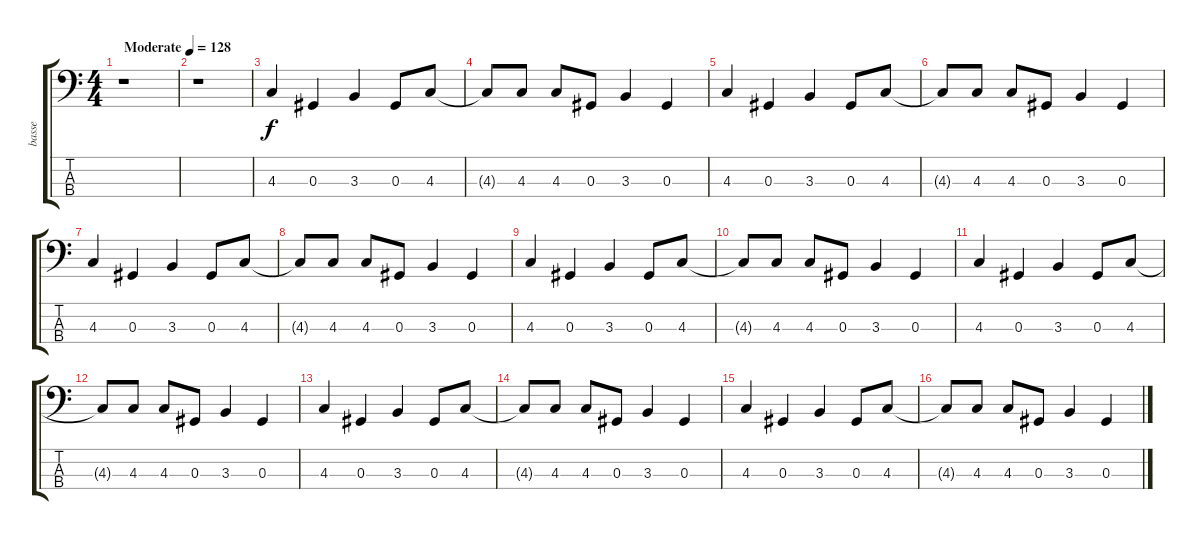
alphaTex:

\track ("basse" "basse") {instrument electricbasspick}
\staff {score tabs}
\tuning (Gb2 Db2 Ab1 Eb1) {hide}
\ts (4 4)
\tempo (128 "Moderate")
\clef f4
\ks c
r.1{dy f instrument electricbasspick} |
r.1 |
4.3.4 0.3.4 3.3.4 0.3.8 4.3.8 |
4.3{t}.8 4.3.8 4.3.8 0.3.8 3.3.4 0.3.4 |
4.3.4 0.3.4 3.3.4 0.3.8 4.3.8 |
4.3{t}.8 4.3.8 4.3.8 0.3.8 3.3.4 0.3.4 |
4.3.4 0.3.4 3.3.4 0.3.8 4.3.8 |
4.3{t}.8 4.3.8 4.3.8 0.3.8 3.3.4 0.3.4 |
4.3.4 0.3.4 3.3.4 0.3.8 4.3.8 |
4.3{t}.8 4.3.8 4.3.8 0.3.8 3.3.4 0.3.4 |
4.3.4 0.3.4 3.3.4 0.3.8 4.3.8 |
4.3{t}.8 4.3.8 4.3.8 0.3.8 3.3.4 0.3.4 |
4.3.4 0.3.4 3.3.4 0.3.8 4.3.8 |
4.3{t}.8 4.3.8 4.3.8 0.3.8 3.3.4 0.3.4 |
4.3.4 0.3.4 3.3.4 0.3.8 4.3.8 |
4.3{t}.8 4.3.8 4.3.8 0.3.8 3.3.4 0.3.4
